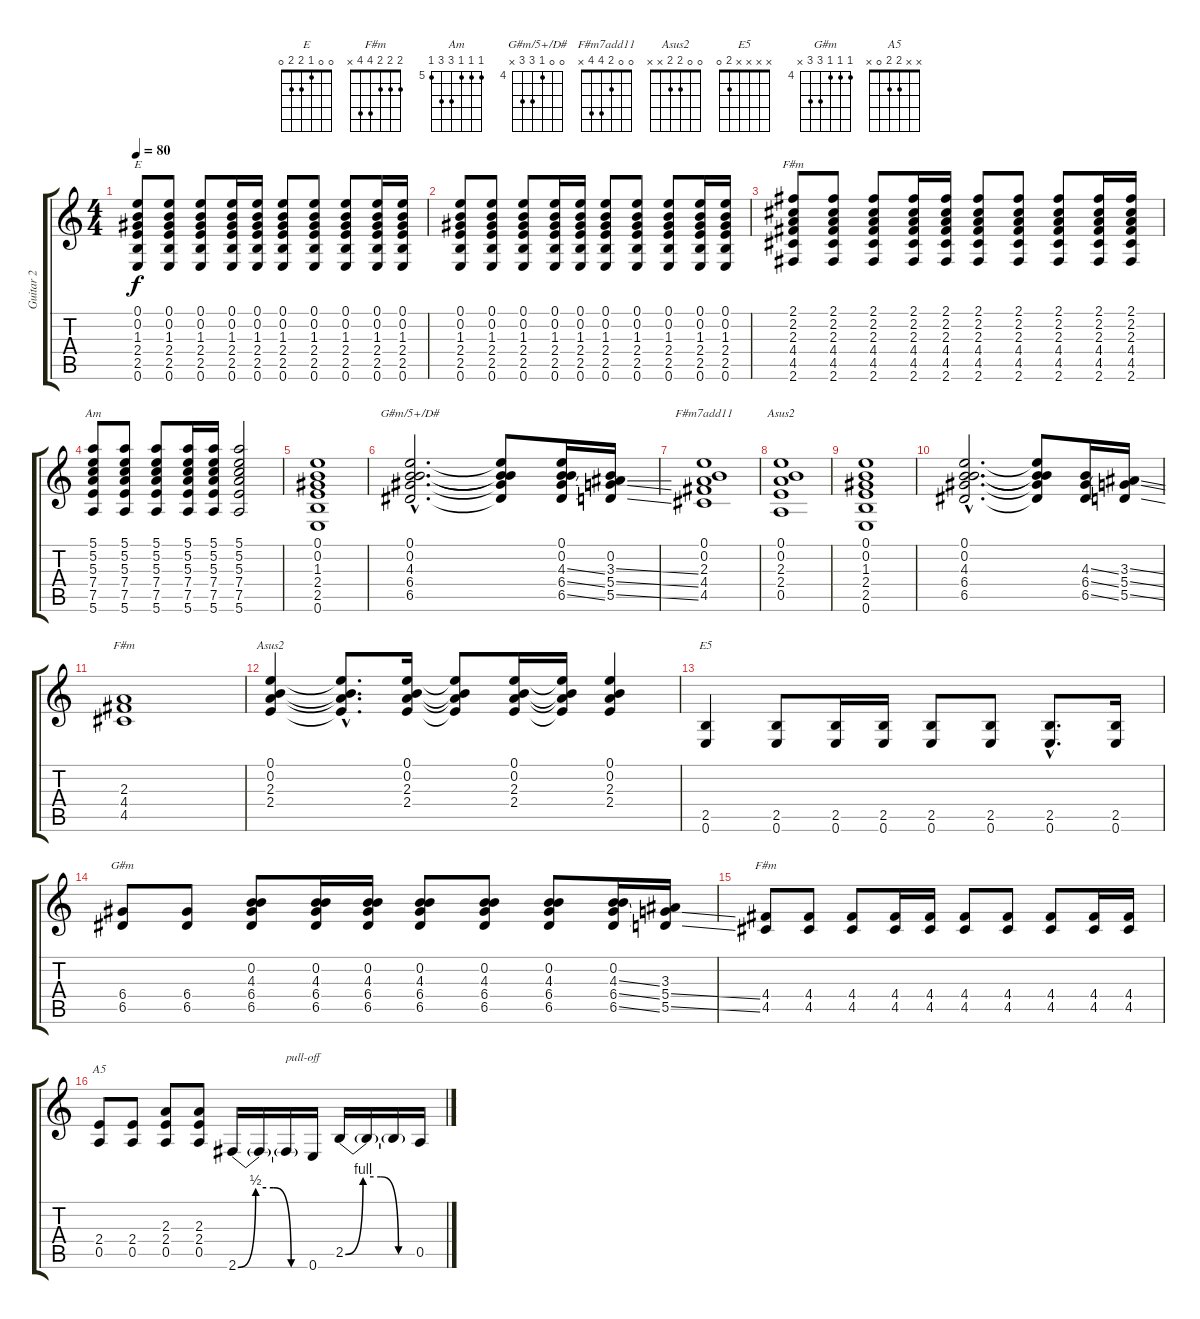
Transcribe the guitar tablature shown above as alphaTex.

\track ("Guitar 2" "Guitar 2") {instrument overdrivenguitar}
\staff {score tabs}
\tuning (E4 B3 G3 D3 A2 E2) {hide}
\chord ("E" 0 0 1 2 2 0)
\chord ("F#m" 2 2 2 4 4 2)
\chord ("Am" 5 5 5 7 7 5) {firstfret 5}
\chord ("G#m/5+/D#" 0 0 4 6 6 x) {firstfret 4}
\chord ("F#m7add11" 0 0 2 4 4 x)
\chord ("Asus2" 0 0 2 2 0 x)
\chord ("F#m" x x 2 4 4 x)
\chord ("Asus2" 0 0 2 2 x x)
\chord ("E5" x x x x 2 0)
\chord ("G#m" 4 4 4 6 6 x) {firstfret 4}
\chord ("F#m" 2 2 2 4 4 x)
\chord ("A5" x x 2 2 0 x)
\ts (4 4)
\tempo 80
\clef g2
\ks c
(0.1 0.2 1.3 2.4 2.5 0.6).8{ch "E" dy f} (0.1 0.2 1.3 2.4 2.5 0.6).8 (0.1 0.2 1.3 2.4 2.5 0.6).8 (0.1 0.2 1.3 2.4 2.5 0.6).16 (0.1 0.2 1.3 2.4 2.5 0.6).16 (0.1 0.2 1.3 2.4 2.5 0.6).8 (0.1 0.2 1.3 2.4 2.5 0.6).8 (0.1 0.2 1.3 2.4 2.5 0.6).8 (0.1 0.2 1.3 2.4 2.5 0.6).16 (0.1 0.2 1.3 2.4 2.5 0.6).16 |
(0.1 0.2 1.3 2.4 2.5 0.6).8 (0.1 0.2 1.3 2.4 2.5 0.6).8 (0.1 0.2 1.3 2.4 2.5 0.6).8 (0.1 0.2 1.3 2.4 2.5 0.6).16 (0.1 0.2 1.3 2.4 2.5 0.6).16 (0.1 0.2 1.3 2.4 2.5 0.6).8 (0.1 0.2 1.3 2.4 2.5 0.6).8 (0.1 0.2 1.3 2.4 2.5 0.6).8 (0.1 0.2 1.3 2.4 2.5 0.6).16 (0.1 0.2 1.3 2.4 2.5 0.6).16 |
(2.1 2.2 2.3 4.4 4.5 2.6).8{ch "F#m"} (2.1 2.2 2.3 4.4 4.5 2.6).8 (2.1 2.2 2.3 4.4 4.5 2.6).8 (2.1 2.2 2.3 4.4 4.5 2.6).16 (2.1 2.2 2.3 4.4 4.5 2.6).16 (2.1 2.2 2.3 4.4 4.5 2.6).8 (2.1 2.2 2.3 4.4 4.5 2.6).8 (2.1 2.2 2.3 4.4 4.5 2.6).8 (2.1 2.2 2.3 4.4 4.5 2.6).16 (2.1 2.2 2.3 4.4 4.5 2.6).16 |
(5.1 5.2 5.3 7.4 7.5 5.6).8{ch "Am"} (5.1 5.2 5.3 7.4 7.5 5.6).8 (5.1 5.2 5.3 7.4 7.5 5.6).8 (5.1 5.2 5.3 7.4 7.5 5.6).16 (5.1 5.2 5.3 7.4 7.5 5.6).16 (5.1 5.2 5.3 7.4 7.5 5.6).2 |
(0.1 0.2 1.3 2.4 2.5 0.6).1 |
(0.1{hac} 0.2{hac} 4.3{hac} 6.4{hac} 6.5{hac}).2{d ch "G#m/5+/D#"} (0.1{t} 0.2{t} 4.3{t} 6.4{t} 6.5{t}).8 (0.1 0.2 4.3{ss} 6.4{ss} 6.5{ss}).16 (0.2 3.3{ss} 5.4{ss} 5.5{ss}).16 |
(0.1 0.2 2.3 4.4 4.5).1{ch "F#m7add11"} |
(0.1 0.2 2.3 2.4 0.5).1{ch "Asus2"} |
(0.1 0.2 1.3 2.4 2.5 0.6).1 |
(0.1{hac} 0.2{hac} 4.3{hac} 6.4{hac} 6.5{hac}).2{d} (0.1{t} 0.2{t} 4.3{t} 6.4{t} 6.5{t}).8 (4.3{ss} 6.4{ss} 6.5{ss}).16 (3.3{ss} 5.4{ss} 5.5{ss}).16 |
(2.3 4.4 4.5).1{ch "F#m"} |
(0.1 0.2 2.3 2.4).4{ch "Asus2"} (0.1{hac t} 0.2{hac t} 2.3{hac t} 2.4{hac t}).8{d} (0.1 0.2 2.3 2.4).16 (0.1{t} 0.2{t} 2.3{t} 2.4{t}).8 (0.1 0.2 2.3 2.4).16 (0.1{t} 0.2{t} 2.3{t} 2.4{t}).16 (0.1 0.2 2.3 2.4).4 |
(2.5 0.6).4{ch "E5"} (2.5 0.6).8 (2.5 0.6).16 (2.5 0.6).16 (2.5 0.6).8 (2.5 0.6).8 (2.5{hac} 0.6{hac}).8{d} (2.5 0.6).16 |
(6.4 6.5).8{ch "G#m"} (6.4 6.5).8 (0.2 4.3 6.4 6.5).8 (0.2 4.3 6.4 6.5).16 (0.2 4.3 6.4 6.5).16 (0.2 4.3 6.4 6.5).8 (0.2 4.3 6.4 6.5).8 (0.2 4.3 6.4 6.5).8 (0.2 4.3{ss} 6.4{ss} 6.5{ss}).16 (3.3 5.4{ss} 5.5{ss}).16 |
(4.4 4.5).8{ch "F#m"} (4.4 4.5).8 (4.4 4.5).8 (4.4 4.5).16 (4.4 4.5).16 (4.4 4.5).8 (4.4 4.5).8 (4.4 4.5).8 (4.4 4.5).16 (4.4 4.5).16 |
(2.4 0.5).8{ch "A5"} (2.4 0.5).8 (2.3 2.4 0.5).8 (2.3 2.4 0.5).8 2.6{be (custom 0 0 15 2 30 2 45 0 60 0)}.16 2.6{t}.16 2.6{t}.16{txt "pull-off"} 0.6.16 2.5{be (custom 0 0 15 4 30 4 45 0 60 0)}.16 2.5{t}.16 2.5{t}.16 0.5.16
